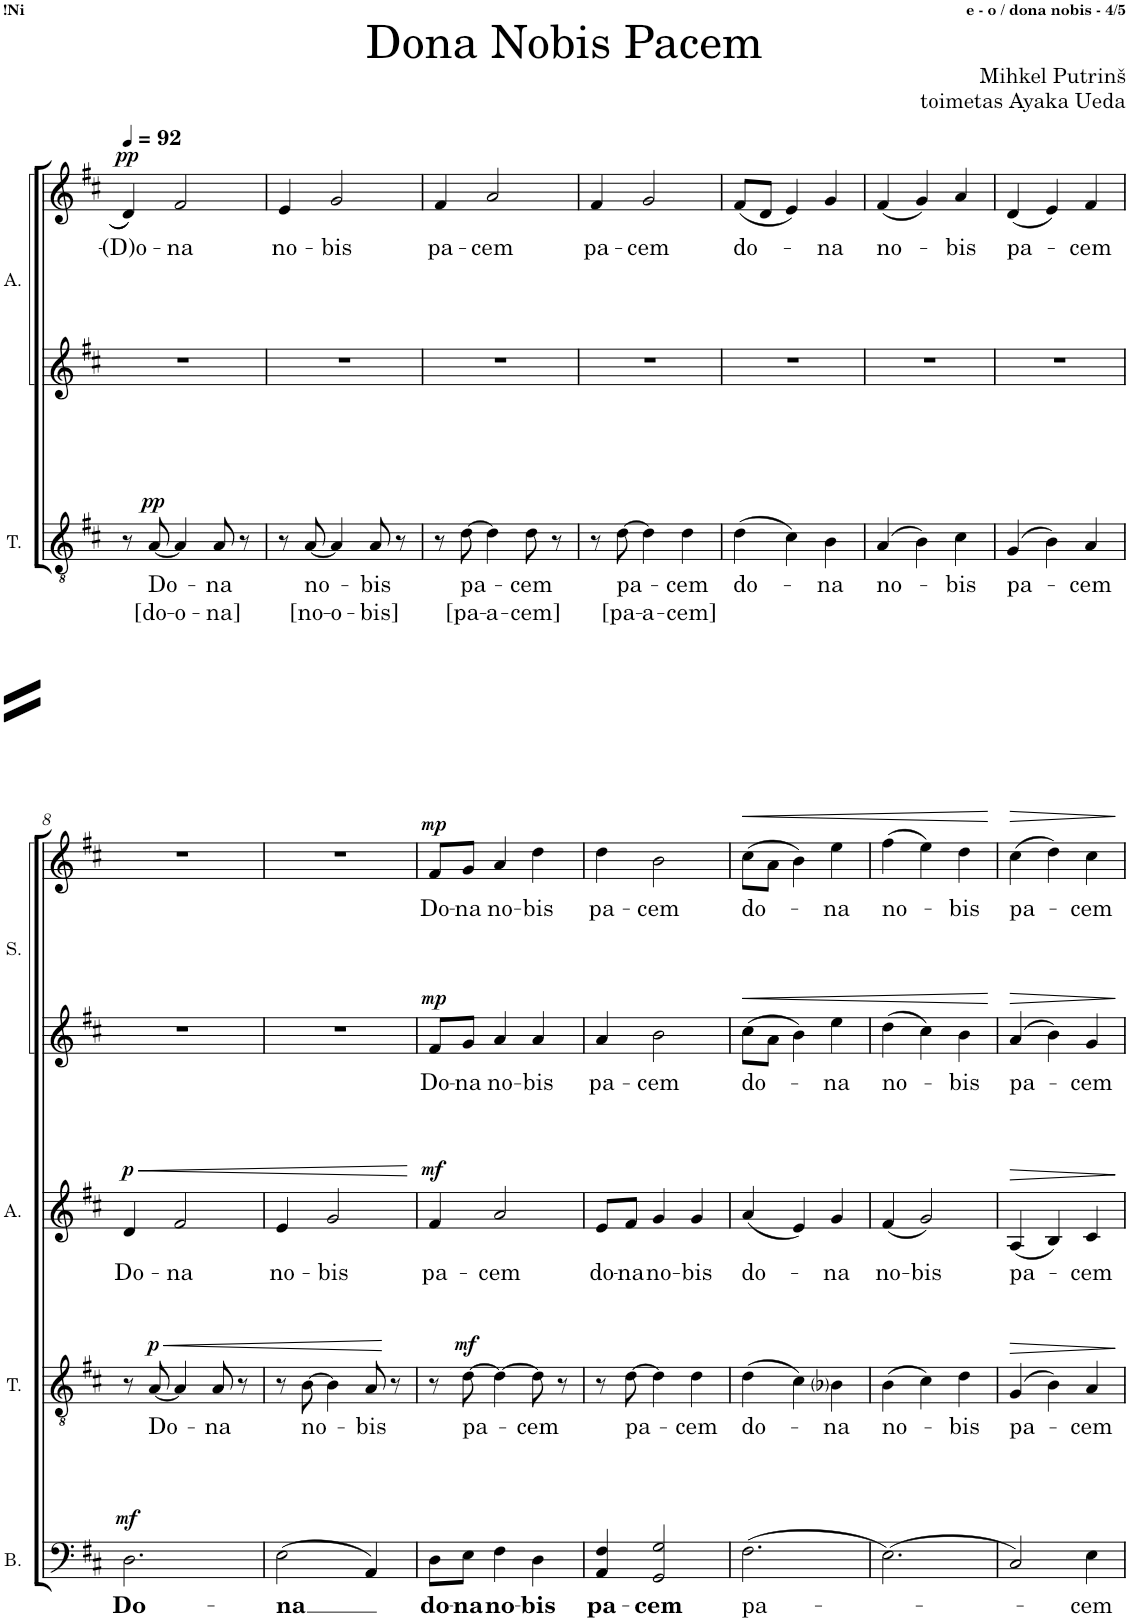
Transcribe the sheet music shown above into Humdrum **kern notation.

**kern	**text	**dynam	**kern	**text	**text	**dynam	**kern	**text	**dynam	**kern	**text	**kern	**text	**dynam
*part4	*part4	*part4	*part3	*part3	*part3	*part3	*part2	*part2	*part2	*part1	*part1	*part1	*part1	*part1
*staff5	*staff5	*staff5	*staff4	*staff4	*staff4	*staff4	*staff3	*staff3	*staff3	*staff2	*staff2	*staff1	*staff1	*staff1/2
*I"Bass	*	*	*I"Tenor	*	*	*	*I"Alto	*	*	*I"Soprano	*	*	*	*
*I'B.	*	*	*I'T.	*	*	*	*I'A.	*	*	*I'S.	*	*	*	*
!!LO:PB:g=z
*stria5	*	*	*	*	*	*	*	*	*	*	*	*	*	*
*clefF4	*	*	*clefGv2	*	*	*	*clefG2	*	*	*clefG2	*	*clefG2	*	*
*k[f#c#]	*	*	*k[f#c#]	*	*	*	*k[f#c#]	*	*	*k[f#c#]	*	*k[f#c#]	*	*
*M3/4	*	*	*M3/4	*	*	*	*M3/4	*	*	*M3/4	*	*M3/4	*	*
*MM92	*	*	*MM92	*	*	*	*MM92	*	*	*MM92	*	*MM92	*	*
=1	=1	=1	=1	=1	=1	=1	=1	=1	=1	=1	=1	=1	=1	=1
!	!	!	!	!	!	!	!	!LO:LY:b	!LO:DY:a	!	!	!	!	!
2.r	.	.	8r	.	.	.	4d/	-(D)o-	pp	2.r	.	2.r	.	.
!	!	!	!	!LO:LY:b	!LO:LY:b	!LO:DY:a	!	!	!	!	!	!	!	!
.	.	.	[8A/	Do-	[do-	pp	.	.	.	.	.	.	.	.
!	!	!	!	!	!LO:LY:b	!	!	!LO:LY:b	!	!	!	!	!	!
.	.	.	4A/]	.	-o-	.	2f#/	-na	.	.	.	.	.	.
!	!	!	!	!LO:LY:b	!LO:LY:b	!	!	!	!	!	!	!	!	!
.	.	.	8A/	-na	-na]	.	.	.	.	.	.	.	.	.
.	.	.	8r	.	.	.	.	.	.	.	.	.	.	.
=2	=2	=2	=2	=2	=2	=2	=2	=2	=2	=2	=2	=2	=2	=2
!	!	!	!	!	!	!	!	!LO:LY:b	!	!	!	!	!	!
2.r	.	.	8r	.	.	.	4e/	no-	.	2.r	.	2.r	.	.
!	!	!	!	!LO:LY:b	!LO:LY:b	!	!	!	!	!	!	!	!	!
.	.	.	[8A/	no-	[no-	.	.	.	.	.	.	.	.	.
!	!	!	!	!	!LO:LY:b	!	!	!LO:LY:b	!	!	!	!	!	!
.	.	.	4A/]	.	-o-	.	2g/	-bis	.	.	.	.	.	.
!	!	!	!	!LO:LY:b	!LO:LY:b	!	!	!	!	!	!	!	!	!
.	.	.	8A/	-bis	-bis]	.	.	.	.	.	.	.	.	.
.	.	.	8r	.	.	.	.	.	.	.	.	.	.	.
=3	=3	=3	=3	=3	=3	=3	=3	=3	=3	=3	=3	=3	=3	=3
!	!	!	!	!	!	!	!	!LO:LY:b	!	!	!	!	!	!
2.r	.	.	8r	.	.	.	4f#/	pa-	.	2.r	.	2.r	.	.
!	!	!	!	!LO:LY:b	!LO:LY:b	!	!	!	!	!	!	!	!	!
.	.	.	[8d\	pa-	[pa-	.	.	.	.	.	.	.	.	.
!	!	!	!	!	!LO:LY:b	!	!	!LO:LY:b	!	!	!	!	!	!
.	.	.	4d\]	.	-a-	.	2a/	-cem	.	.	.	.	.	.
!	!	!	!	!LO:LY:b	!LO:LY:b	!	!	!	!	!	!	!	!	!
.	.	.	8d\	-cem	-cem]	.	.	.	.	.	.	.	.	.
.	.	.	8r	.	.	.	.	.	.	.	.	.	.	.
=4	=4	=4	=4	=4	=4	=4	=4	=4	=4	=4	=4	=4	=4	=4
!	!	!	!	!	!	!	!	!LO:LY:b	!	!	!	!	!	!
2.r	.	.	8r	.	.	.	4f#/	pa-	.	2.r	.	2.r	.	.
!	!	!	!	!LO:LY:b	!LO:LY:b	!	!	!	!	!	!	!	!	!
.	.	.	[8d\	pa-	[pa-	.	.	.	.	.	.	.	.	.
!	!	!	!	!	!LO:LY:b	!	!	!LO:LY:b	!	!	!	!	!	!
.	.	.	4d\]	.	-a-	.	2g/	-cem	.	.	.	.	.	.
!	!	!	!	!LO:LY:b	!LO:LY:b	!	!	!	!	!	!	!	!	!
.	.	.	4d\	-cem	-cem]	.	.	.	.	.	.	.	.	.
=5	=5	=5	=5	=5	=5	=5	=5	=5	=5	=5	=5	=5	=5	=5
!	!	!	!	!LO:LY:b	!	!	!	!LO:LY:b	!	!	!	!	!	!
2.r	.	.	(4d\	do-	.	.	(8f#/L	do-	.	2.r	.	2.r	.	.
.	.	.	.	.	.	.	8d/J	.	.	.	.	.	.	.
.	.	.	4c#\)	.	.	.	4e/)	.	.	.	.	.	.	.
!	!	!	!	!LO:LY:b	!	!	!	!LO:LY:b	!	!	!	!	!	!
.	.	.	4B\	-na	.	.	4g/	-na	.	.	.	.	.	.
=6	=6	=6	=6	=6	=6	=6	=6	=6	=6	=6	=6	=6	=6	=6
!	!	!	!	!LO:LY:b	!	!	!	!LO:LY:b	!	!	!	!	!	!
2.r	.	.	(4A/	no-	.	.	(4f#/	no-	.	2.r	.	2.r	.	.
.	.	.	4B\)	.	.	.	4g/)	.	.	.	.	.	.	.
!	!	!	!	!LO:LY:b	!	!	!	!LO:LY:b	!	!	!	!	!	!
.	.	.	4c#\	-bis	.	.	4a/	-bis	.	.	.	.	.	.
=7	=7	=7	=7	=7	=7	=7	=7	=7	=7	=7	=7	=7	=7	=7
!	!	!	!	!LO:LY:b	!	!	!	!LO:LY:b	!	!	!	!	!	!
2.r	.	.	(4G/	pa-	.	.	(4d/	pa-	.	2.r	.	2.r	.	.
.	.	.	4B\)	.	.	.	4e/)	.	.	.	.	.	.	.
!	!	!	!	!LO:LY:b	!	!	!	!LO:LY:b	!	!	!	!	!	!
.	.	.	4A/	-cem	.	.	4f#/	-cem	.	.	.	.	.	.
!!LO:LB:g=z
=8	=8	=8	=8	=8	=8	=8	=8	=8	=8	=8	=8	=8	=8	=8
!	!LO:LY:b	!LO:DY:a	!	!	!	!	!	!LO:LY:b	!LO:HP:b	!	!	!	!	!
!	!	!	!	!	!	!	!	!	!LO:DY:n=1:a	!	!	!	!	!
2.D\	-Do-	mf	8r	.	.	.	4d/	Do-	< p	2.r	.	2.r	.	.
!	!	!	!	!LO:LY:b	!	!LO:HP:b	!	!	!	!	!	!	!	!
!	!	!	!	!	!	!LO:DY:n=1:a	!	!	!	!	!	!	!	!
.	.	.	[8A/	Do-	.	< p	.	.	.	.	.	.	.	.
!	!	!	!	!	!	!	!	!LO:LY:b	!	!	!	!	!	!
.	.	.	4A/]	.	.	.	2f#/	-na	.	.	.	.	.	.
!	!	!	!	!LO:LY:b	!	!	!	!	!	!	!	!	!	!
.	.	.	8A/	-na	.	.	.	.	.	.	.	.	.	.
.	.	.	8r	.	.	.	.	.	.	.	.	.	.	.
=9	=9	=9	=9	=9	=9	=9	=9	=9	=9	=9	=9	=9	=9	=9
!	!LO:LY:b	!	!	!	!	!	!	!LO:LY:b	!	!	!	!	!	!
(2E\	-na	.	8r	.	.	.	4e/	no-	.	2.r	.	2.r	.	.
!	!	!	!	!LO:LY:b	!	!	!	!	!	!	!	!	!	!
.	.	.	[8B\	no-	.	.	.	.	.	.	.	.	.	.
!	!	!	!	!	!	!	!	!LO:LY:b	!	!	!	!	!	!
.	.	.	4B\]	.	.	.	2g/	-bis	.	.	.	.	.	.
!	!	!	!	!LO:LY:b	!	!	!	!	!	!	!	!	!	!
4AA/)	.	.	8A/	-bis	.	.	.	.	.	.	.	.	.	.
.	.	.	8r	.	.	[	.	.	.	.	.	.	.	.
.	.	.	.	.	.	.	.	.	[	.	.	.	.	.
=10	=10	=10	=10	=10	=10	=10	=10	=10	=10	=10	=10	=10	=10	=10
!	!LO:LY:b	!	!	!	!	!	!	!LO:LY:b	!LO:DY:a	!	!LO:LY:b	!	!LO:LY:b	!LO:DY:a=2
!	!	!	!	!	!	!	!	!	!	!	!	!	!	!LO:DY:n=1:a
8D\L	do-	.	8r	.	.	.	4f#/	pa-	mf	8f#/L	Do-	8f#/L	Do-	mp mp
!	!LO:LY:b	!	!	!LO:LY:b	!	!LO:DY:a	!	!	!	!	!LO:LY:b	!	!LO:LY:b	!
8E\J	-na	.	[8d\	pa-	.	mf	.	.	.	8g/J	-na	8g/J	-na	.
!	!LO:LY:b	!	!	!	!	!	!	!LO:LY:b	!	!	!LO:LY:b	!	!LO:LY:b	!
4F#\	no-	.	4d\_	.	.	.	2a/	-cem	.	4a/	no-	4a/	no-	.
!	!LO:LY:b	!	!	!LO:LY:b	!	!	!	!	!	!	!LO:LY:b	!	!LO:LY:b	!
4D\	-bis	.	8d\]	-cem	.	.	.	.	.	4a/	-bis	4dd\	-bis	.
.	.	.	8r	.	.	.	.	.	.	.	.	.	.	.
=11	=11	=11	=11	=11	=11	=11	=11	=11	=11	=11	=11	=11	=11	=11
!	!LO:LY:b	!	!	!	!	!	!	!LO:LY:b	!	!	!LO:LY:b	!	!LO:LY:b	!
4AA/ 4F#/	pa-	.	8r	.	.	.	8e/L	do-	.	4a/	pa-	4dd\	pa-	.
!	!	!	!	!LO:LY:b	!	!	!	!LO:LY:b	!	!	!	!	!	!
.	.	.	[8d\	pa-	.	.	8f#/J	-na	.	.	.	.	.	.
!	!LO:LY:b	!	!	!	!	!	!	!LO:LY:b	!	!	!LO:LY:b	!	!LO:LY:b	!
2GG/ 2G/	-cem	.	4d\]	.	.	.	4g/	no-	.	2b\	-cem	2b\	-cem	.
!	!	!	!	!LO:LY:b	!	!	!	!LO:LY:b	!	!	!	!	!	!
.	.	.	4d\	-cem	.	.	4g/	-bis	.	.	.	.	.	.
=12	=12	=12	=12	=12	=12	=12	=12	=12	=12	=12	=12	=12	=12	=12
!	!LO:LY:b	!	!	!LO:LY:b	!	!	!	!LO:LY:b	!	!	!LO:LY:b	!	!LO:LY:b	!LO:HP:b
(2.F#\	pa-	.	(4d\	do-	.	.	(4a/	do-	.	8cc#\L	do-	(8cc#\L	do-	<
.	.	.	.	.	.	.	.	.	.	8a\J	.	8a\J	.	.
.	.	.	4c#\)	.	.	.	4e/)	.	.	4b\	.	4b\)	.	.
!	!	!	!	!LO:LY:b	!	!	!	!LO:LY:b	!	!	!LO:LY:b	!	!LO:LY:b	!
.	.	.	4B-i\	-na	.	.	4g/	-na	.	4ee\	-na	4ee\	-na	.
=13	=13	=13	=13	=13	=13	=13	=13	=13	=13	=13	=13	=13	=13	=13
!	!	!	!	!LO:LY:b	!	!	!	!LO:LY:b	!	!	!LO:LY:b	!	!LO:LY:b	!
(2.E\)	.	.	(4B\	no-	.	.	(4f#/	no-	.	4dd\	no-	(4ff#\	no-	.
!	!	!	!	!	!	!	!	!LO:LY:b	!	!	!	!	!	!
.	.	.	4c#\)	.	.	.	2g/)	-bis	.	4cc#\	.	4ee\)	.	.
!	!	!	!	!LO:LY:b	!	!	!	!	!	!	!LO:LY:b	!	!LO:LY:b	!
.	.	.	4d\	-bis	.	.	.	.	.	4b\	-bis	4dd\	-bis	.
.	.	.	.	.	.	.	.	.	.	.	.	.	.	[
=14	=14	=14	=14	=14	=14	=14	=14	=14	=14	=14	=14	=14	=14	=14
!	!	!	!	!LO:LY:b	!	!LO:HP:b	!	!LO:LY:b	!LO:HP:b	!	!LO:LY:b	!	!LO:LY:b	!LO:HP:b
2C#/)	.	.	(4G/	pa-	.	>	(4A/	pa-	>	4a/	pa-	(4cc#\	pa-	>
.	.	.	4B\)	.	.	.	4B/)	.	.	4b\	.	4dd\)	.	.
!	!LO:LY:b	!	!	!LO:LY:b	!	!	!	!LO:LY:b	!	!	!LO:LY:b	!	!LO:LY:b	!
4E\	-cem	.	4A/	-cem	.	.	4c#/	-cem	.	4g/	-cem	4cc#\	-cem	.
.	.	.	.	.	.	]	.	.	]	.	.	.	.	]
=	=	=	=	=	=	=	=	=	=	=	=	=	=	=
*-	*-	*-	*-	*-	*-	*-	*-	*-	*-	*-	*-	*-	*-	*-
